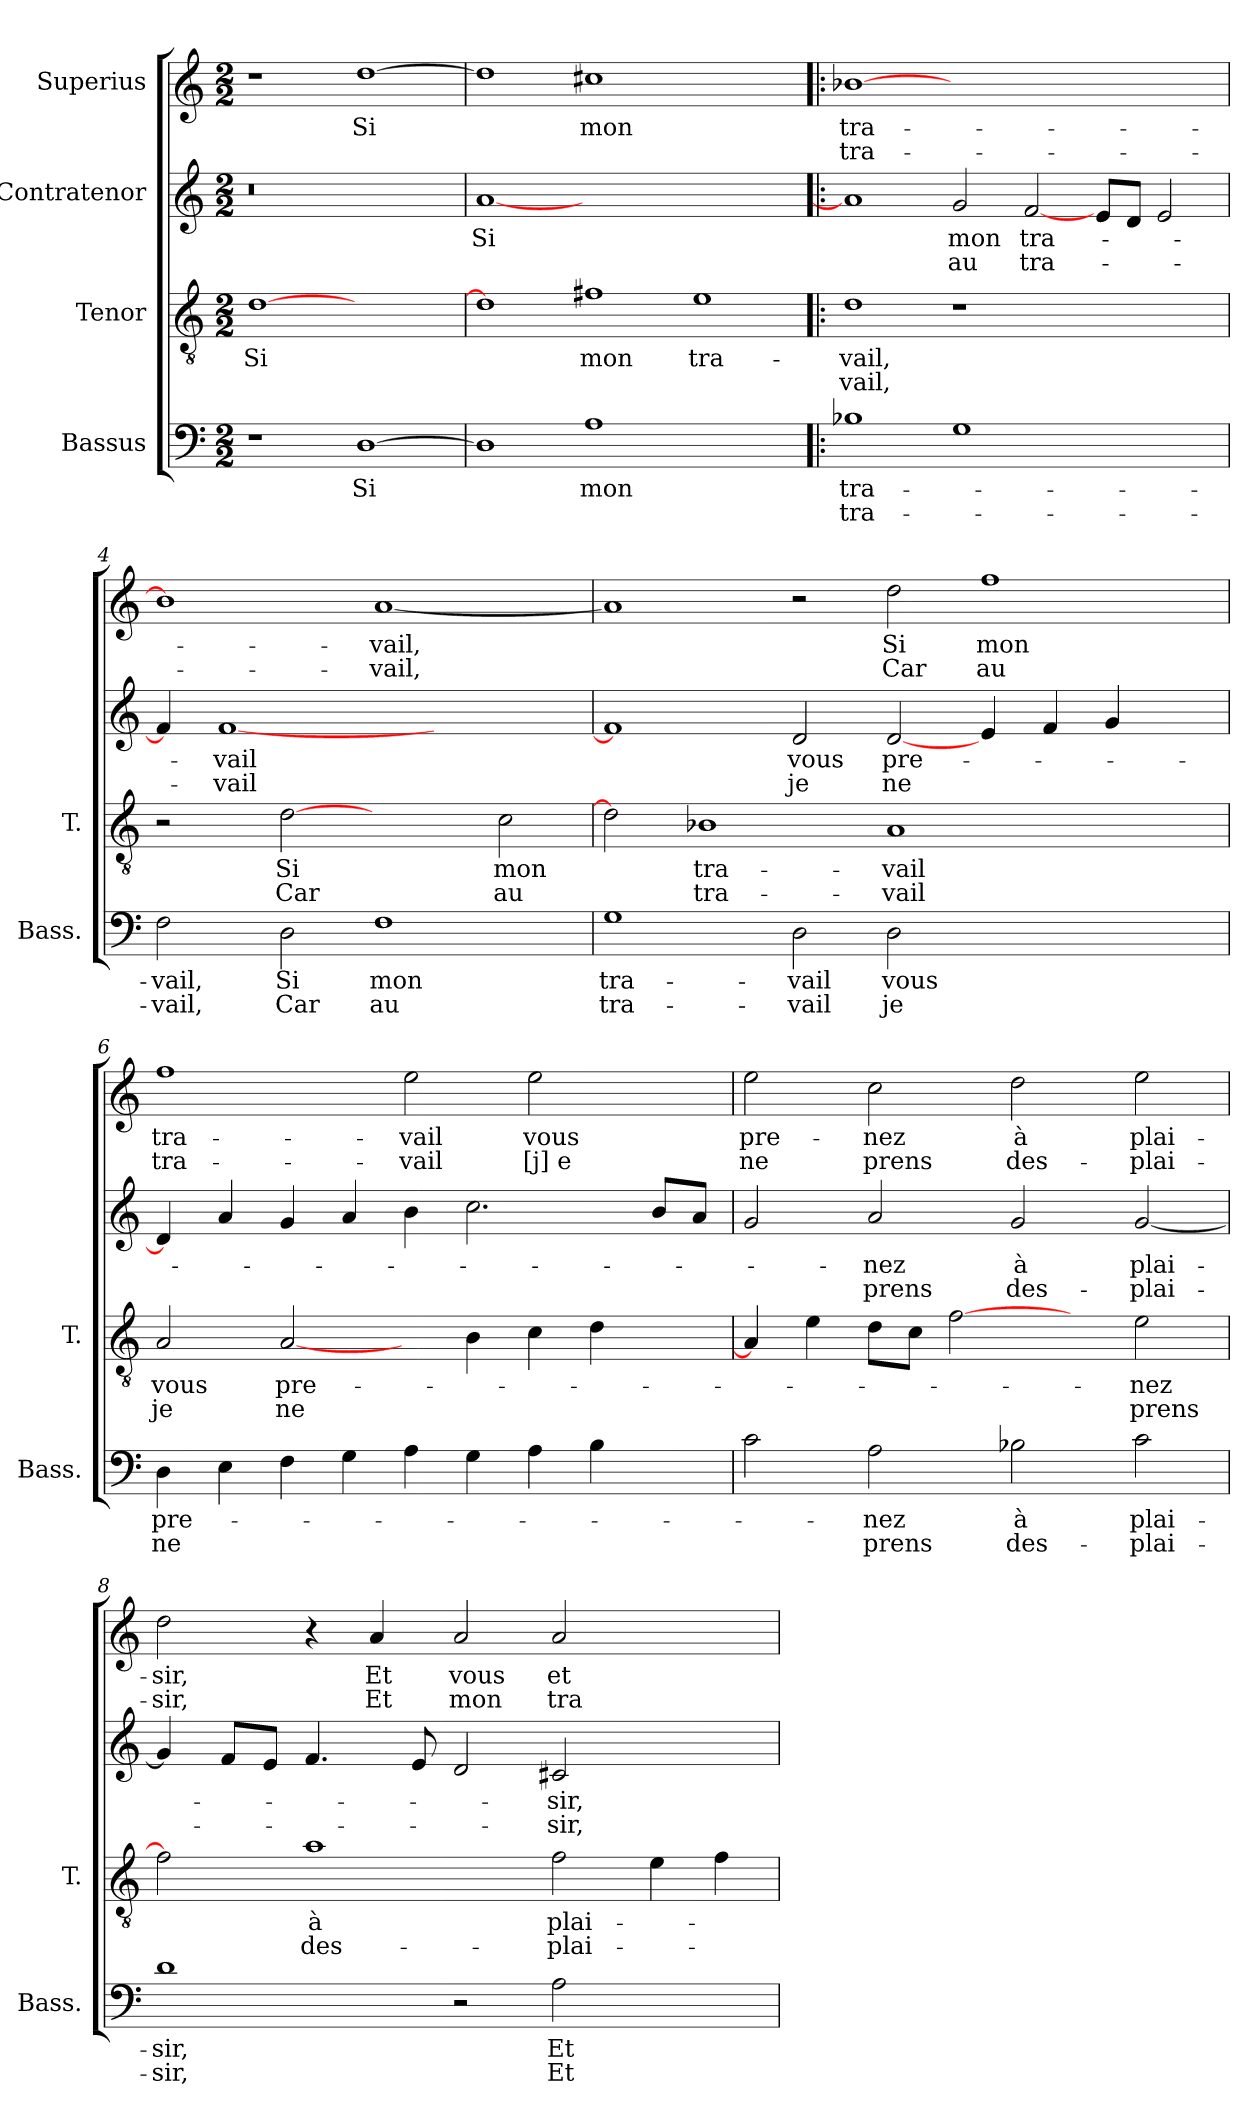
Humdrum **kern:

**kern	**text	**text	**kern	**text	**text	**kern	**text	**text	**kern	**text	**text
*part4	*part4	*part4	*part3	*part3	*part3	*part2	*part2	*part2	*part1	*part1	*part1
*staff4	*staff4	*staff4	*staff3	*staff3	*staff3	*staff2	*staff2	*staff2	*staff1	*staff1	*staff1
*I"Bassus	*	*	*I"Tenor	*	*	*I"Contratenor	*	*	*I"Superius	*	*
*I'Bass.	*	*	*I'T.	*	*	*	*	*	*	*	*
*clefF4	*	*	*clefGv2	*	*	*clefG2	*	*	*clefG2	*	*
*	*	*	*ITrd7c12	*	*	*	*	*	*	*	*
*k[]	*	*	*k[]	*	*	*k[]	*	*	*k[]	*	*
*C:	*	*	*C:	*	*	*C:	*	*	*C:	*	*
*M2/2	*	*	*M2/2	*	*	*M2/2	*	*	*M2/2	*	*
=1	=1	=1	=1	=1	=1	=1	=1	=1	=1	=1	=1
!	!	!	!	!	!	!LO:N:vis=0	!	!	!	!	!
1r	.	.	[1D\	Si	.	1r	.	.	1r	.	.
[1D\	Si	.	1ryy	.	.	1ryy	.	.	[1dd\	Si	.
=2	=2	=2	=2	=2	=2	=2	=2	=2	=2	=2	=2
1D\]	.	.	1D\]	.	.	[1a/	Si	.	1dd\]	.	.
1A\	mon	.	1F#X\	mon	.	0ryy	.	.	1cc#X\	mon	.
1ryy	.	.	1E\	tra-	.	.	.	.	1ryy	.	.
=3!|:	=3!|:	=3!|:	=3!|:	=3!|:	=3!|:	=3!|:	=3!|:	=3!|:	=3!|:	=3!|:	=3!|:
1B-X\	tra-	tra-	1D\	-vail,	- vail,	1a/]	.	.	[1b-X\	tra-	tra-
1G\	.	.	1r	.	.	2g/	mon	au	1..ryy	.	.
.	.	.	.	.	.	[2f/	tra-	tra-	.	.	.
2.ryy	.	.	2.ryy	.	.	8e/L	.	.	.	.	.
.	.	.	.	.	.	8d/J	.	.	.	.	.
.	.	.	.	.	.	2e/	.	.	.	.	.
=4	=4	=4	=4	=4	=4	=4	=4	=4	=4	=4	=4
2F\	-vail,	-vail,	2r	.	.	4f/]	.	.	1b-\]	.	.
.	.	.	.	.	.	[1f/	-vail	-vail	.	.	.
2D\	Si	Car	[2D\	Si	Car	.	.	.	.	.	.
1F\	mon	au	2ryy	.	.	.	.	.	[1a/	-vail,	-vail,
.	.	.	.	.	.	2.ryy	.	.	.	.	.
.	.	.	2C\	mon	au	.	.	.	.	.	.
!!LO:LB:g=z
=5	=5	=5	=5	=5	=5	=5	=5	=5	=5	=5	=5
1G\	tra-	tra-	2D\]	.	.	1f/]	.	.	1a/]	.	.
.	.	.	1BB-X\	tra-	tra-	.	.	.	.	.	.
2D\	-vail	-vail	.	.	.	2d/	vous	je	2r	.	.
2D\	vous	je	1AA/	-vail	-vail	[2d/	pre-	ne	2dd\	Si	Car
1ryy	.	.	.	.	.	4e/	.	.	1ff\	mon	au
.	.	.	.	.	.	4f/	.	.	.	.	.
.	.	.	2ryy	.	.	4g/	.	.	.	.	.
.	.	.	.	.	.	4ryy	.	.	.	.	.
=6	=6	=6	=6	=6	=6	=6	=6	=6	=6	=6	=6
4D\	pre-	ne	2AA/	vous	je	4d/]	.	.	1ff\	tra-	tra-
4E\	.	.	.	.	.	4a/	.	.	.	.	.
4F\	.	.	[2AA/	pre-	ne	4g/	.	.	.	.	.
4G\	.	.	.	.	.	4a/	.	.	.	.	.
4A\	.	.	4ryy	.	.	4b\	.	.	2ee\	-vail	-vail
4G\	.	.	4BB\	.	.	2.cc\	.	.	.	.	.
4A\	.	.	4C\	.	.	.	.	.	2ee\	vous	[j]e
4B\	.	.	4D\	.	.	.	.	.	.	.	.
4ryy	.	.	4ryy	.	.	8b/L	.	.	4ryy	.	.
.	.	.	.	.	.	8a/J	.	.	.	.	.
=7	=7	=7	=7	=7	=7	=7	=7	=7	=7	=7	=7
2c\	.	.	4AA/]	.	.	2g/	.	.	2ee\	pre-	ne
.	.	.	4E\	.	.	.	.	.	.	.	.
2A\	-nez	prens	8D\L	.	.	2a/	-nez	prens	2cc\	-nez	prens
.	.	.	8C\J	.	.	.	.	.	.	.	.
.	.	.	[2F\	.	.	.	.	.	.	.	.
2B-X\	à	des-	.	.	.	2g/	à	des-	2dd\	à	des-
.	.	.	4ryy	.	.	.	.	.	.	.	.
2c\	plai-	-plai-	2E\	-nez	prens	[2g/	plai-	-plai-	2ee\	plai-	-plai-
=8	=8	=8	=8	=8	=8	=8	=8	=8	=8	=8	=8
1d\	-sir,	-sir,	2F\]	.	.	4g/]	.	.	2dd\	-sir,	-sir,
.	.	.	.	.	.	8f/L	.	.	.	.	.
.	.	.	.	.	.	8e/J	.	.	.	.	.
.	.	.	1A\	à	des-	4.f/	.	.	4r	.	.
.	.	.	.	.	.	.	.	.	4a/	Et	Et
.	.	.	.	.	.	8e/	.	.	.	.	.
2r	.	.	.	.	.	2d/	.	.	2a/	vous	mon
2A\	Et	Et	2F\	plai-	-plai-	2c#X/	-sir,	-sir,	2a/	et	tra-
2ryy	.	.	4E\	.	.	2ryy	.	.	2ryy	.	.
.	.	.	4F\	.	.	.	.	.	.	.	.
=	=	=	=	=	=	=	=	=	=	=	=
*-	*-	*-	*-	*-	*-	*-	*-	*-	*-	*-	*-
